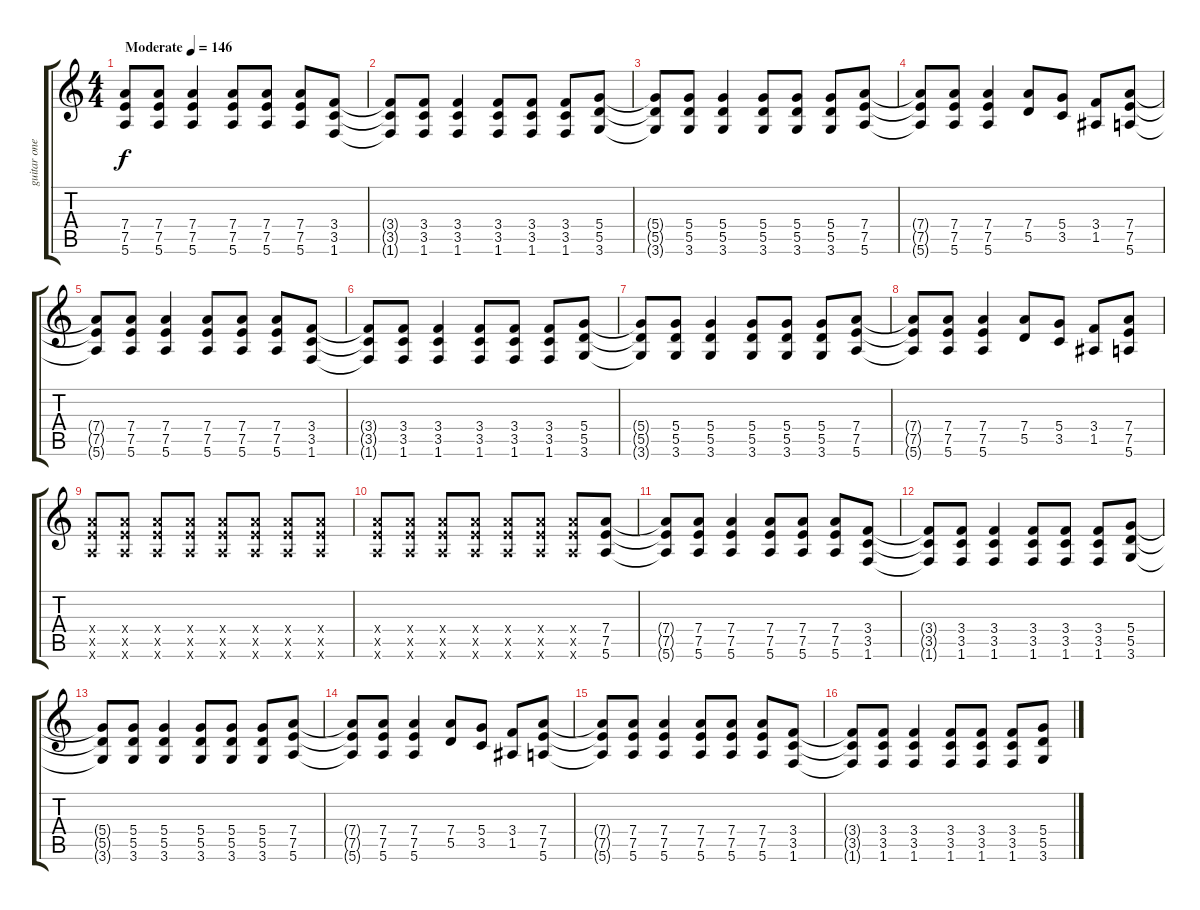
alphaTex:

\track ("guitar one" "guitar one") {instrument distortionguitar}
\staff {score tabs}
\tuning (E4 B3 G3 D3 A2 E2) {hide}
\ts (4 4)
\tempo (146 "Moderate")
\clef g2
\ks c
(7.4 7.5 5.6).8{dy f instrument distortionguitar} (7.4 7.5 5.6).8 (7.4 7.5 5.6).4 (7.4 7.5 5.6).8 (7.4 7.5 5.6).8 (7.4 7.5 5.6).8 (3.4 3.5 1.6).8 |
(3.4{t} 3.5{t} 1.6{t}).8 (3.4 3.5 1.6).8 (3.4 3.5 1.6).4 (3.4 3.5 1.6).8 (3.4 3.5 1.6).8 (3.4 3.5 1.6).8 (5.4 5.5 3.6).8 |
(5.4{t} 5.5{t} 3.6{t}).8 (5.4 5.5 3.6).8 (5.4 5.5 3.6).4 (5.4 5.5 3.6).8 (5.4 5.5 3.6).8 (5.4 5.5 3.6).8 (7.4 7.5 5.6).8 |
(7.4{t} 7.5{t} 5.6{t}).8 (7.4 7.5 5.6).8 (7.4 7.5 5.6).4 (7.4 5.5).8 (5.4 3.5).8 (3.4 1.5).8 (7.4 7.5 5.6).8 |
(7.4{t} 7.5{t} 5.6{t}).8 (7.4 7.5 5.6).8 (7.4 7.5 5.6).4 (7.4 7.5 5.6).8 (7.4 7.5 5.6).8 (7.4 7.5 5.6).8 (3.4 3.5 1.6).8 |
(3.4{t} 3.5{t} 1.6{t}).8 (3.4 3.5 1.6).8 (3.4 3.5 1.6).4 (3.4 3.5 1.6).8 (3.4 3.5 1.6).8 (3.4 3.5 1.6).8 (5.4 5.5 3.6).8 |
(5.4{t} 5.5{t} 3.6{t}).8 (5.4 5.5 3.6).8 (5.4 5.5 3.6).4 (5.4 5.5 3.6).8 (5.4 5.5 3.6).8 (5.4 5.5 3.6).8 (7.4 7.5 5.6).8 |
(7.4{t} 7.5{t} 5.6{t}).8 (7.4 7.5 5.6).8 (7.4 7.5 5.6).4 (7.4 5.5).8 (5.4 3.5).8 (3.4 1.5).8 (7.4 7.5 5.6).8 |
(7.4{x} 7.5{x} 5.6{x}).8 (7.4{x} 7.5{x} 5.6{x}).8 (7.4{x} 7.5{x} 5.6{x}).8 (7.4{x} 7.5{x} 5.6{x}).8 (7.4{x} 7.5{x} 5.6{x}).8 (7.4{x} 7.5{x} 5.6{x}).8 (7.4{x} 7.5{x} 5.6{x}).8 (7.4{x} 7.5{x} 5.6{x}).8 |
(7.4{x} 7.5{x} 5.6{x}).8 (7.4{x} 7.5{x} 5.6{x}).8 (7.4{x} 7.5{x} 5.6{x}).8 (7.4{x} 7.5{x} 5.6{x}).8 (7.4{x} 7.5{x} 5.6{x}).8 (7.4{x} 7.5{x} 5.6{x}).8 (7.4{x} 7.5{x} 5.6{x}).8 (7.4 7.5 5.6).8 |
(7.4{t} 7.5{t} 5.6{t}).8 (7.4 7.5 5.6).8 (7.4 7.5 5.6).4 (7.4 7.5 5.6).8 (7.4 7.5 5.6).8 (7.4 7.5 5.6).8 (3.4 3.5 1.6).8 |
(3.4{t} 3.5{t} 1.6{t}).8 (3.4 3.5 1.6).8 (3.4 3.5 1.6).4 (3.4 3.5 1.6).8 (3.4 3.5 1.6).8 (3.4 3.5 1.6).8 (5.4 5.5 3.6).8 |
(5.4{t} 5.5{t} 3.6{t}).8 (5.4 5.5 3.6).8 (5.4 5.5 3.6).4 (5.4 5.5 3.6).8 (5.4 5.5 3.6).8 (5.4 5.5 3.6).8 (7.4 7.5 5.6).8 |
(7.4{t} 7.5{t} 5.6{t}).8 (7.4 7.5 5.6).8 (7.4 7.5 5.6).4 (7.4 5.5).8 (5.4 3.5).8 (3.4 1.5).8 (7.4 7.5 5.6).8 |
(7.4{t} 7.5{t} 5.6{t}).8 (7.4 7.5 5.6).8 (7.4 7.5 5.6).4 (7.4 7.5 5.6).8 (7.4 7.5 5.6).8 (7.4 7.5 5.6).8 (3.4 3.5 1.6).8 |
(3.4{t} 3.5{t} 1.6{t}).8 (3.4 3.5 1.6).8 (3.4 3.5 1.6).4 (3.4 3.5 1.6).8 (3.4 3.5 1.6).8 (3.4 3.5 1.6).8 (5.4 5.5 3.6).8
